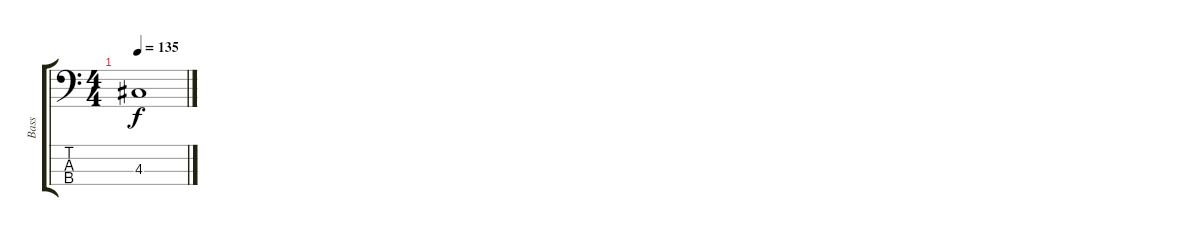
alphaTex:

\track ("Bass" "Bass") {instrument electricbassfinger}
\staff {score tabs}
\tuning (G2 D2 A1 E1) {hide}
\ts (4 4)
\tempo 135
\clef f4
\ks c
4.3.1{dy f}
